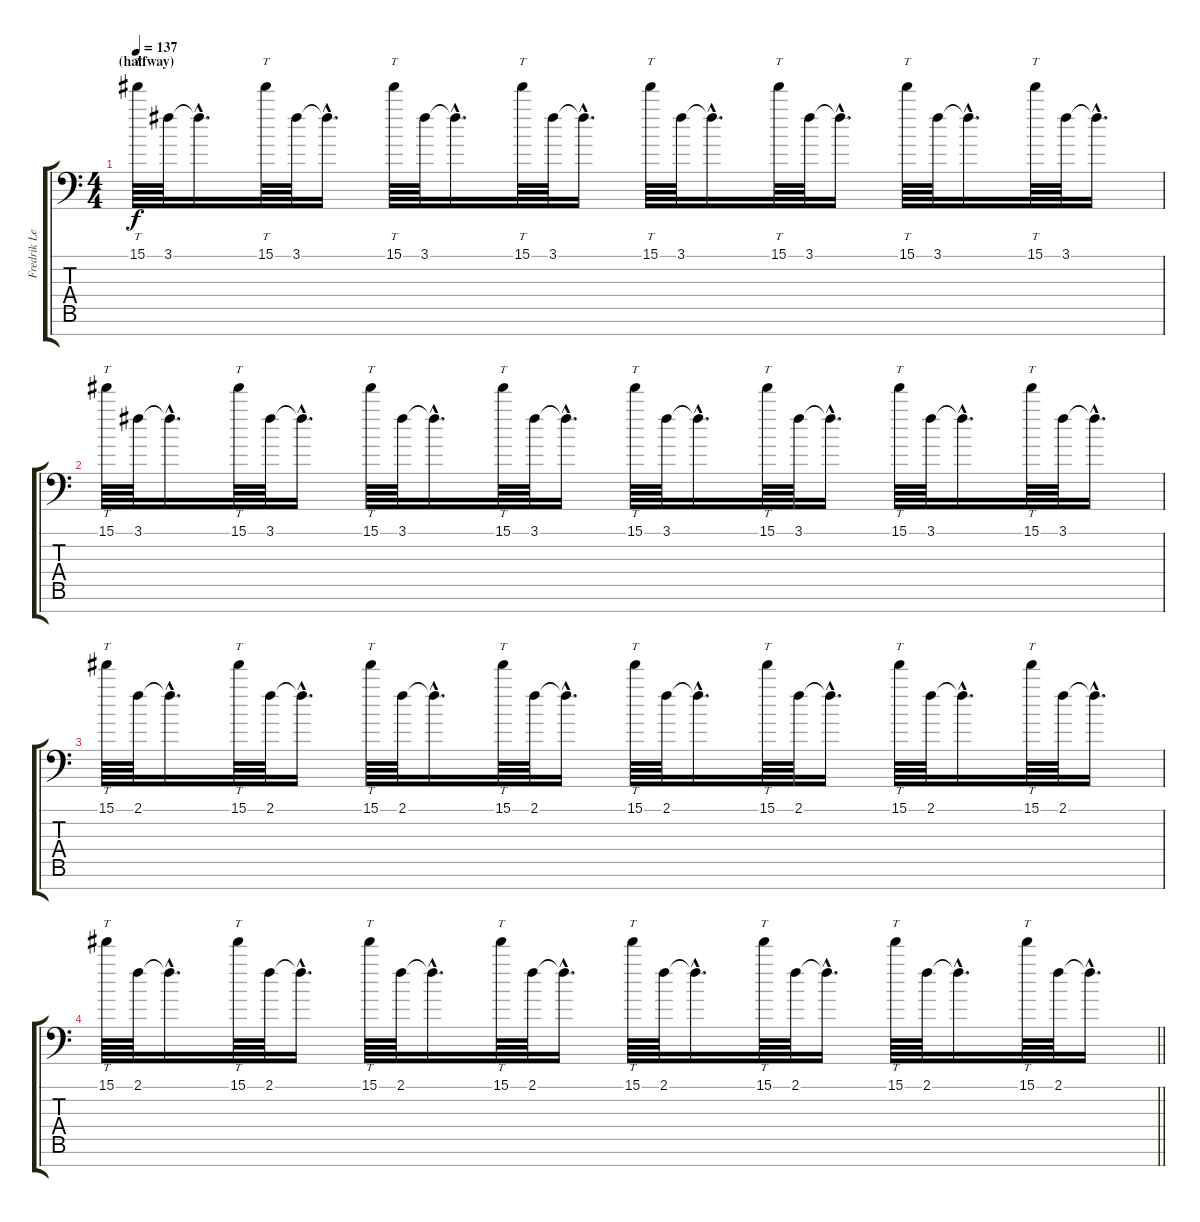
\track ("Fredrik Lead" "Fredrik Le") {instrument overdrivenguitar}
\staff {score tabs}
\tuning (Eb4 Bb3 Gb3 Db3 Ab2 Eb2 Bb1) {hide}
\ts (4 4)
\section ("" "(halfway)")
\tempo 137
\clef f4
\ks c
15.1.64{tt dy f} 3.1.64 3.1{hac t}.16{d} 15.1.64{tt} 3.1.64 3.1{hac t}.16{d} 15.1.64{tt} 3.1.64 3.1{hac t}.16{d} 15.1.64{tt} 3.1.64 3.1{hac t}.16{d} 15.1.64{tt} 3.1.64 3.1{hac t}.16{d} 15.1.64{tt} 3.1.64 3.1{hac t}.16{d} 15.1.64{tt} 3.1.64 3.1{hac t}.16{d} 15.1.64{tt} 3.1.64 3.1{hac t}.16{d} |
15.1.64{tt} 3.1.64 3.1{hac t}.16{d} 15.1.64{tt} 3.1.64 3.1{hac t}.16{d} 15.1.64{tt} 3.1.64 3.1{hac t}.16{d} 15.1.64{tt} 3.1.64 3.1{hac t}.16{d} 15.1.64{tt} 3.1.64 3.1{hac t}.16{d} 15.1.64{tt} 3.1.64 3.1{hac t}.16{d} 15.1.64{tt} 3.1.64 3.1{hac t}.16{d} 15.1.64{tt} 3.1.64 3.1{hac t}.16{d} |
15.1.64{tt} 2.1.64 2.1{hac t}.16{d} 15.1.64{tt} 2.1.64 2.1{hac t}.16{d} 15.1.64{tt} 2.1.64 2.1{hac t}.16{d} 15.1.64{tt} 2.1.64 2.1{hac t}.16{d} 15.1.64{tt} 2.1.64 2.1{hac t}.16{d} 15.1.64{tt} 2.1.64 2.1{hac t}.16{d} 15.1.64{tt} 2.1.64 2.1{hac t}.16{d} 15.1.64{tt} 2.1.64 2.1{hac t}.16{d} |
\barLineRight lightlight
15.1.64{tt} 2.1.64 2.1{hac t}.16{d} 15.1.64{tt} 2.1.64 2.1{hac t}.16{d} 15.1.64{tt} 2.1.64 2.1{hac t}.16{d} 15.1.64{tt} 2.1.64 2.1{hac t}.16{d} 15.1.64{tt} 2.1.64 2.1{hac t}.16{d} 15.1.64{tt} 2.1.64 2.1{hac t}.16{d} 15.1.64{tt} 2.1.64 2.1{hac t}.16{d} 15.1.64{tt} 2.1.64 2.1{hac t}.16{d}
